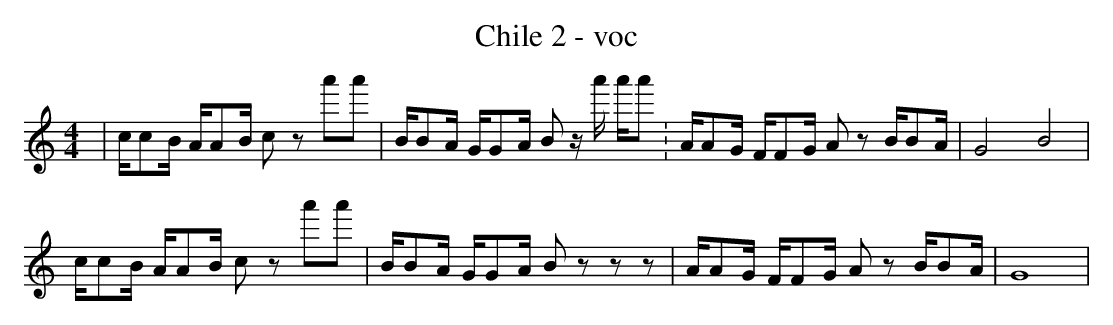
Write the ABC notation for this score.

X:1
T:Chile 2 - voc
M:4/4
L:1/8
K:em
| c/cB/ A/AB/ cz a'a' | B/BA/ G/GA/ Bz/ a'/ a'/a'. | A/AG/ F/FG/ Az B/BA/ | G4 B4 |
c/cB/ A/AB/ cz a'a' | B/BA/ G/GA/ Bz zz | A/AG/ F/FG/ Az B/BA/ | G8 |
